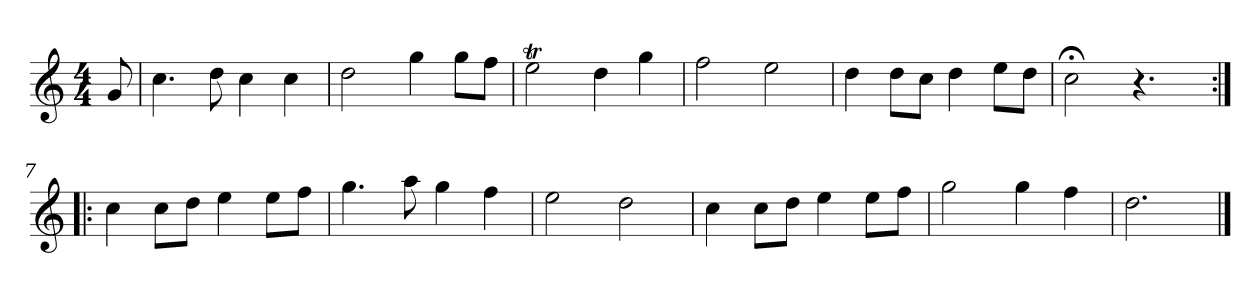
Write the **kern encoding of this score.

**kern
*part1
*staff1
*clefG2
*k[]
*C:
*M4/4
*MM120
=
8g
=1
4.cc
8dd
4cc
4cc
=2
2dd
4gg
8gg\L
8ff\J
=3
2eet
4dd
4gg
=4
2ff
2ee
=5
4dd
8dd\L
8cc\J
4dd
8ee\L
8dd\J
=6
2cc;<
4.r
8ryy
=7:|!|:
4cc
8cc\L
8dd\J
4ee
8ee\L
8ff\J
=8
4.gg
8aa
4gg
4ff
=9
2ee
2dd
=10
4cc
8cc\L
8dd\J
4ee
8ee\L
8ff\J
=11
2gg
4gg
4ff
=12
2.dd
==
*-
